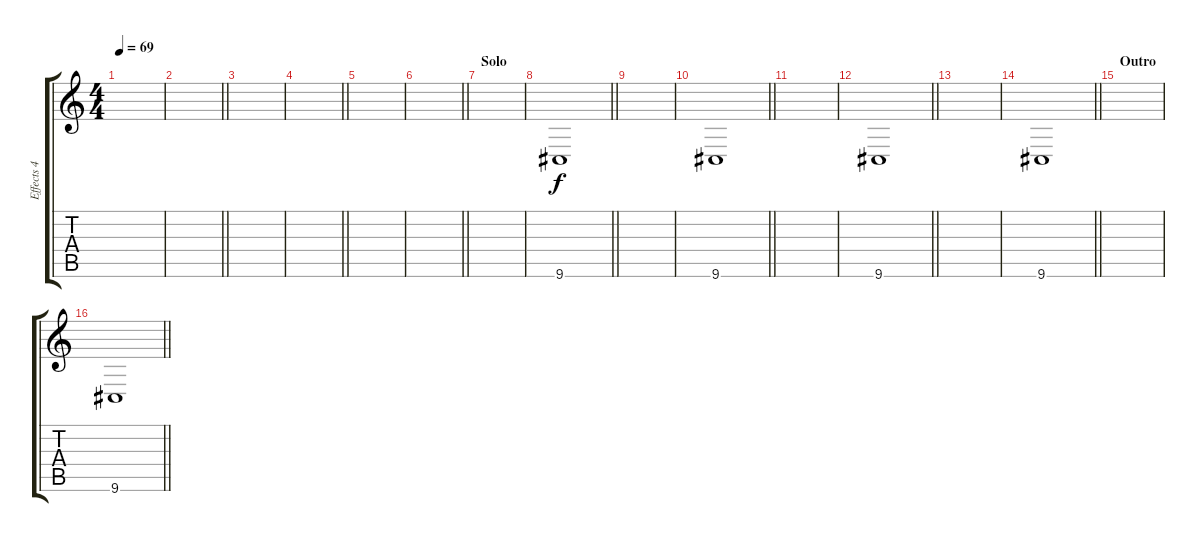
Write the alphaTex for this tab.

\track ("Effects 4" "Effects 4") {instrument voiceoohs}
\staff {score tabs}
\tuning (E4 B3 G3 D3 A2 E2) {hide}
\ts (4 4)
\tempo 69
\clef g2
\ks aminor
|
\barLineRight lightlight
|
|
\barLineRight lightlight
|
|
\barLineRight lightlight
|
\section ("" "Solo")
|
\barLineRight lightlight
9.6.1 |
|
\barLineRight lightlight
9.6.1 |
|
\barLineRight lightlight
9.6.1 |
|
\barLineRight lightlight
9.6.1 |
\section ("" "Outro")
|
\barLineRight lightlight
9.6.1
